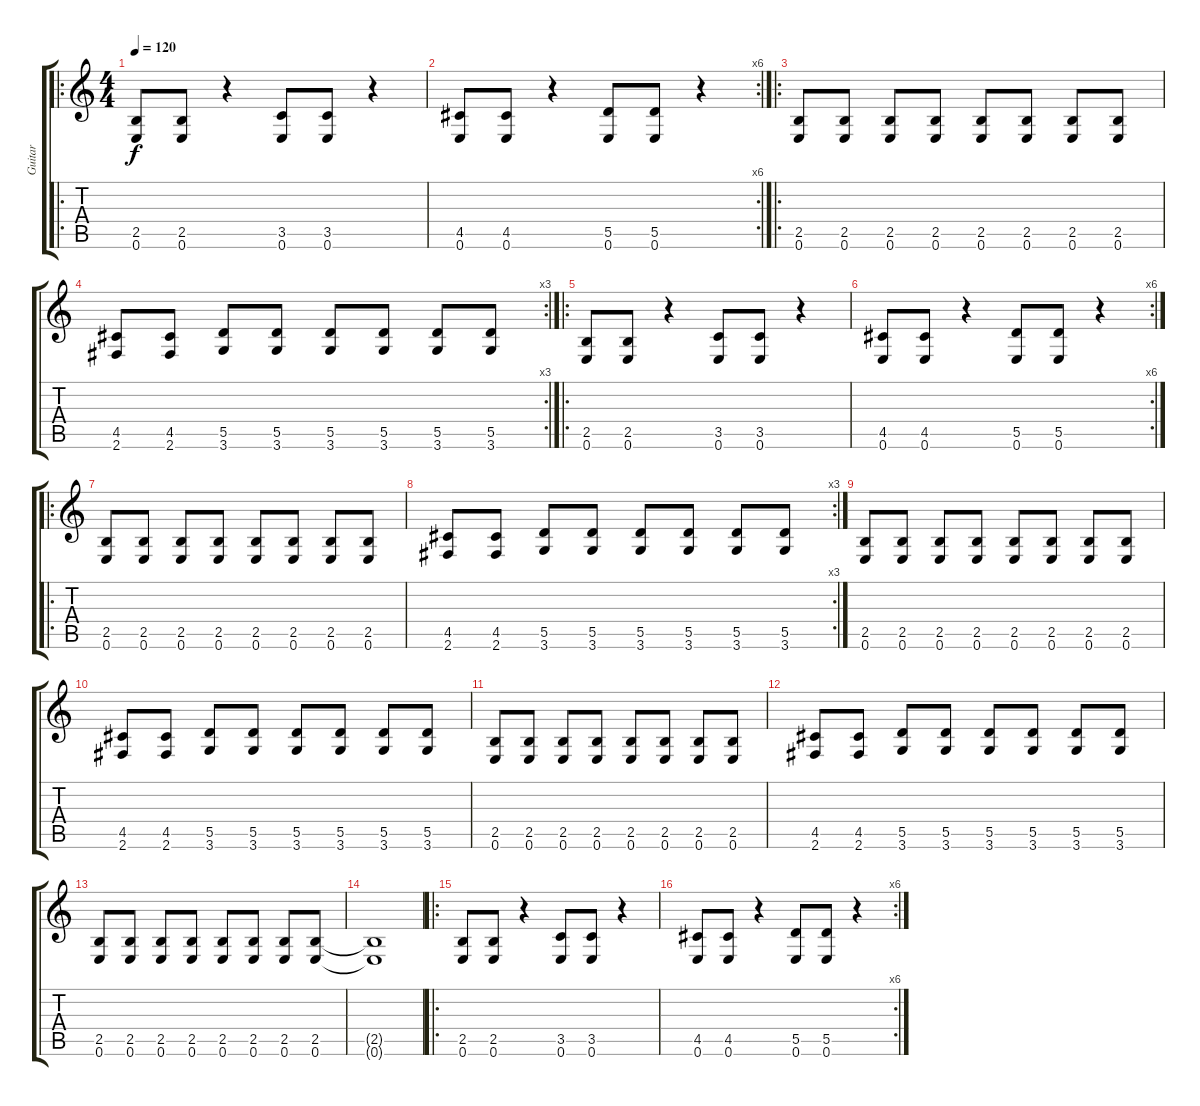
\track ("Guitar " "Guitar ") {instrument overdrivenguitar}
\staff {score tabs}
\tuning (E4 B3 G3 D3 A2 E2) {hide}
\ro
\ts (4 4)
\tempo 120
\clef g2
\ks c
(2.5 0.6).8{dy f instrument overdrivenguitar} (2.5 0.6).8 r.4 (3.5 0.6).8 (3.5 0.6).8 r.4 |
\rc 6
(4.5 0.6).8 (4.5 0.6).8 r.4 (5.5 0.6).8 (5.5 0.6).8 r.4 |
\ro
(2.5 0.6).8 (2.5 0.6).8 (2.5 0.6).8 (2.5 0.6).8 (2.5 0.6).8 (2.5 0.6).8 (2.5 0.6).8 (2.5 0.6).8 |
\rc 3
(4.5 2.6).8 (4.5 2.6).8 (5.5 3.6).8 (5.5 3.6).8 (5.5 3.6).8 (5.5 3.6).8 (5.5 3.6).8 (5.5 3.6).8 |
\ro
(2.5 0.6).8 (2.5 0.6).8 r.4 (3.5 0.6).8 (3.5 0.6).8 r.4 |
\rc 6
(4.5 0.6).8 (4.5 0.6).8 r.4 (5.5 0.6).8 (5.5 0.6).8 r.4 |
\ro
(2.5 0.6).8 (2.5 0.6).8 (2.5 0.6).8 (2.5 0.6).8 (2.5 0.6).8 (2.5 0.6).8 (2.5 0.6).8 (2.5 0.6).8 |
\rc 3
(4.5 2.6).8 (4.5 2.6).8 (5.5 3.6).8 (5.5 3.6).8 (5.5 3.6).8 (5.5 3.6).8 (5.5 3.6).8 (5.5 3.6).8 |
(2.5 0.6).8 (2.5 0.6).8 (2.5 0.6).8 (2.5 0.6).8 (2.5 0.6).8 (2.5 0.6).8 (2.5 0.6).8 (2.5 0.6).8 |
(4.5 2.6).8 (4.5 2.6).8 (5.5 3.6).8 (5.5 3.6).8 (5.5 3.6).8 (5.5 3.6).8 (5.5 3.6).8 (5.5 3.6).8 |
(2.5 0.6).8 (2.5 0.6).8 (2.5 0.6).8 (2.5 0.6).8 (2.5 0.6).8 (2.5 0.6).8 (2.5 0.6).8 (2.5 0.6).8 |
(4.5 2.6).8 (4.5 2.6).8 (5.5 3.6).8 (5.5 3.6).8 (5.5 3.6).8 (5.5 3.6).8 (5.5 3.6).8 (5.5 3.6).8 |
(2.5 0.6).8 (2.5 0.6).8 (2.5 0.6).8 (2.5 0.6).8 (2.5 0.6).8 (2.5 0.6).8 (2.5 0.6).8 (2.5 0.6).8 |
(2.5{t} 0.6{t}).1 |
\ro
(2.5 0.6).8 (2.5 0.6).8 r.4 (3.5 0.6).8 (3.5 0.6).8 r.4 |
\rc 6
(4.5 0.6).8 (4.5 0.6).8 r.4 (5.5 0.6).8 (5.5 0.6).8 r.4
